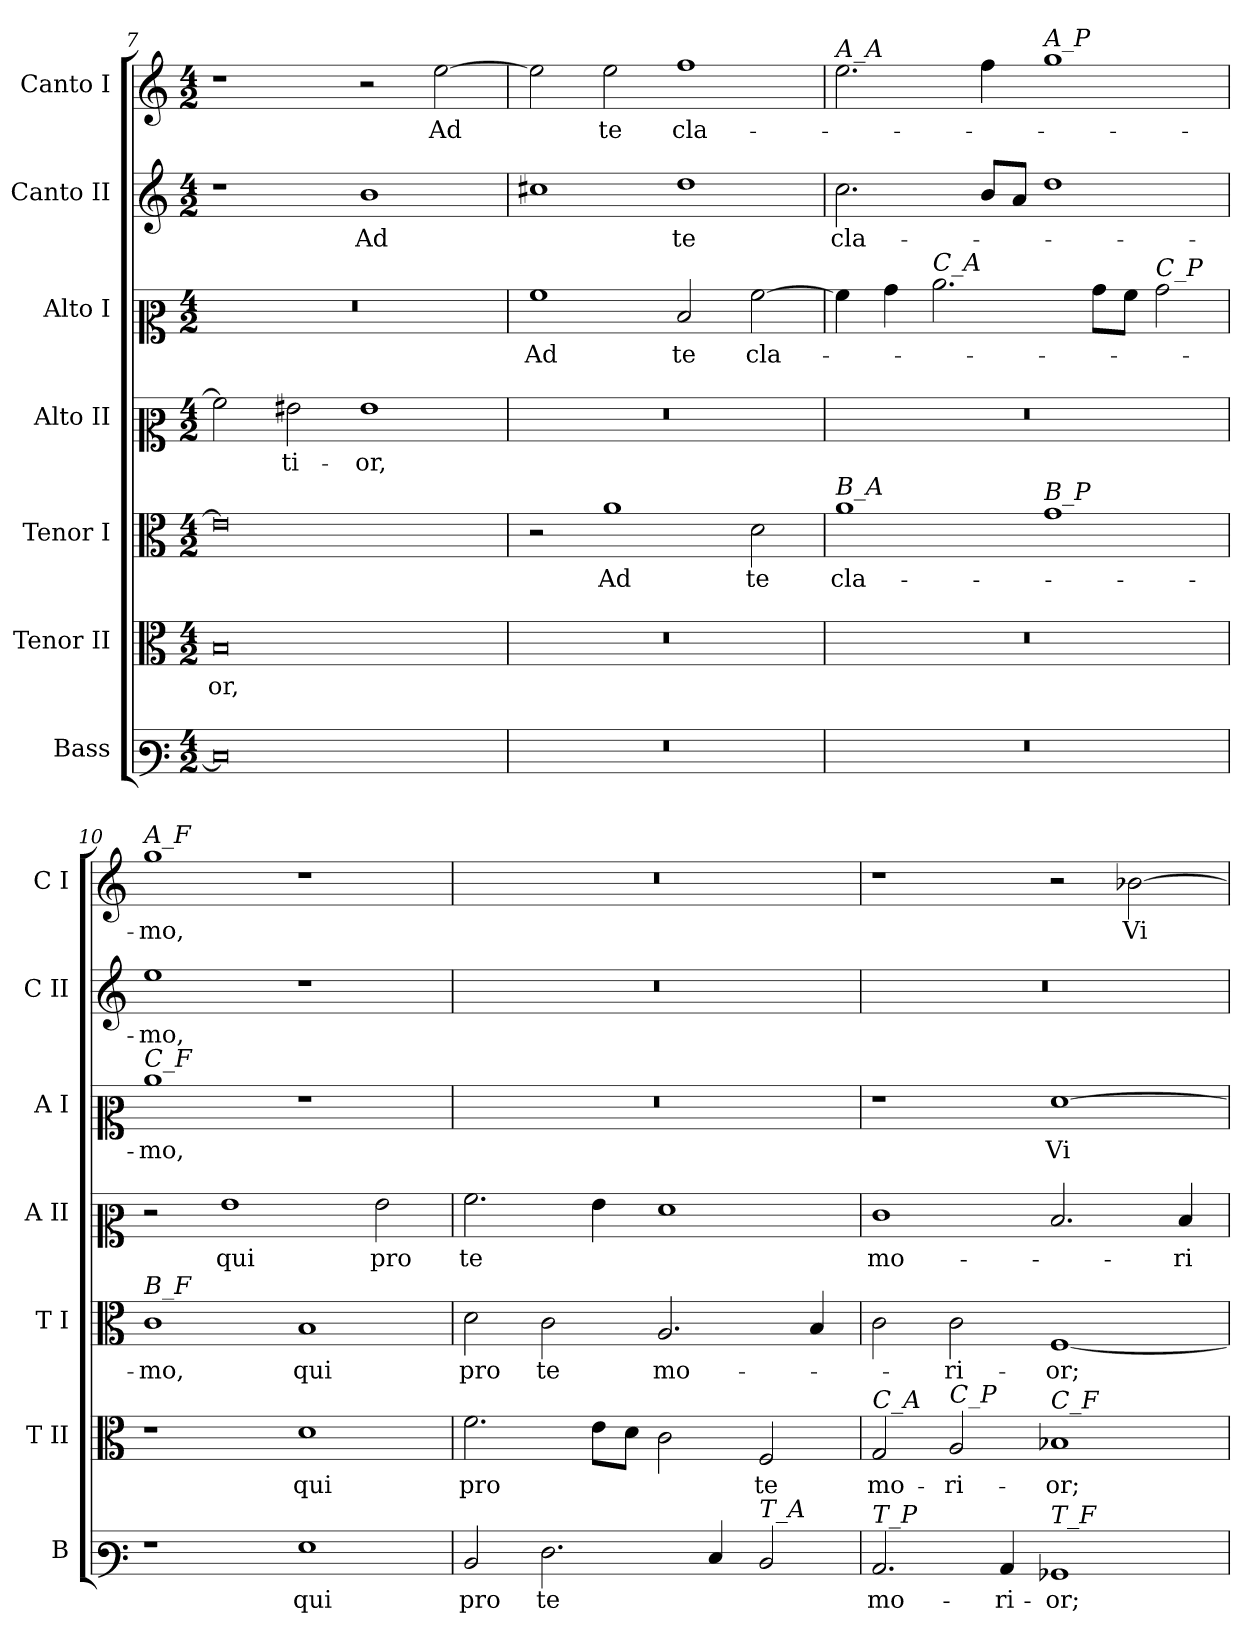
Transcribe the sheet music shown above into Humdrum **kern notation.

**kern	**text	**kern	**text	**kern	**text	**kern	**text	**kern	**text	**kern	**text	**kern	**text
*part7	*part7	*part6	*part6	*part5	*part5	*part4	*part4	*part3	*part3	*part2	*part2	*part1	*part1
*staff7	*staff7	*staff6	*staff6	*staff5	*staff5	*staff4	*staff4	*staff3	*staff3	*staff2	*staff2	*staff1	*staff1
*I"Bass	*	*I"Tenor II	*	*I"Tenor I	*	*I"Alto II	*	*I"Alto I	*	*I"Canto II	*	*I"Canto I	*
*I'B	*	*I'T II	*	*I'T I	*	*I'A II	*	*I'A I	*	*I'C II	*	*I'C I	*
*clefF3	*	*clefC3	*	*clefC3	*	*clefC2	*	*clefC2	*	*clefG2	*	*clefG2	*
*k[]	*	*k[]	*	*k[]	*	*k[]	*	*k[]	*	*k[]	*	*k[]	*
*M4/2	*	*M4/2	*	*M4/2	*	*M4/2	*	*M4/2	*	*M4/2	*	*M4/2	*
=7	=7	=7	=7	=7	=7	=7	=7	=7	=7	=7	=7	=7	=7
!	!	!	!LO:LY:b	!	!	!	!	!	!	!	!	!	!
0E]	.	0B	-or,	0e]	.	2a\]	.	0r	.	1r	.	1r	.
!	!	!	!	!	!	!	!LO:LY:b	!	!	!	!	!	!
.	.	.	.	.	.	2g#X\	-ti-	.	.	.	.	.	.
!	!	!	!	!	!	!	!LO:LY:b	!	!	!	!LO:LY:b	!	!
.	.	.	.	.	.	1g#	-or,	.	.	1b	Ad	2r	.
!	!	!	!	!	!	!	!	!	!	!	!	!	!LO:LY:b
.	.	.	.	.	.	.	.	.	.	.	.	[2ee\	Ad
=8	=8	=8	=8	=8	=8	=8	=8	=8	=8	=8	=8	=8	=8
!	!	!	!	!	!	!	!	!	!LO:LY:b	!	!	!	!
0r	.	0r	.	2r	.	0r	.	1a	Ad	1cc#X	.	2ee\]	.
!	!	!	!	!	!LO:LY:b	!	!	!	!	!	!	!	!LO:LY:b
.	.	.	.	1a	Ad	.	.	.	.	.	.	2ee\	te
!	!	!	!	!	!	!	!	!	!LO:LY:b	!	!LO:LY:b	!	!LO:LY:b
.	.	.	.	.	.	.	.	2d/	te	1dd	te	1ff	cla-
!	!	!	!	!	!LO:LY:b	!	!	!	!LO:LY:b	!	!	!	!
.	.	.	.	2d\	te	.	.	[2a\	cla-	.	.	.	.
=9	=9	=9	=9	=9	=9	=9	=9	=9	=9	=9	=9	=9	=9
!	!	!	!	!	!	!	!	!	!	!	!	!LO:TX:a:i:t=A_A	!
!	!	!	!	!LO:TX:a:i:t=B_A	!	!	!	!	!	!	!	!	!
!	!	!	!	!	!LO:LY:b	!	!	!	!	!	!LO:LY:b	!	!
0r	.	0r	.	1a	cla-	0r	.	4a\]	.	2.cc\	cla-	2.ee\	.
.	.	.	.	.	.	.	.	4b\	.	.	.	.	.
!	!	!	!	!	!	!	!	!LO:TX:a:i:t=C_A	!	!	!	!	!
.	.	.	.	.	.	.	.	2.cc\	.	.	.	.	.
.	.	.	.	.	.	.	.	.	.	8b/L	.	4ff\	.
.	.	.	.	.	.	.	.	.	.	8a/J	.	.	.
!	!	!	!	!	!	!	!	!	!	!	!	!LO:TX:a:i:t=A_P	!
!	!	!	!	!LO:TX:a:i:t=B_P	!	!	!	!	!	!	!	!	!
.	.	.	.	1g	.	.	.	.	.	1dd	.	1gg	.
.	.	.	.	.	.	.	.	8b\L	.	.	.	.	.
.	.	.	.	.	.	.	.	8a\J	.	.	.	.	.
!	!	!	!	!	!	!	!	!LO:TX:a:i:t=C_P	!	!	!	!	!
.	.	.	.	.	.	.	.	2b\	.	.	.	.	.
=10	=10	=10	=10	=10	=10	=10	=10	=10	=10	=10	=10	=10	=10
!	!	!	!	!	!	!	!	!	!	!	!	!LO:TX:a:i:t=A_F	!
!	!	!	!	!	!	!	!	!LO:TX:a:i:t=C_F	!	!	!	!	!
!	!	!	!	!LO:TX:a:i:t=B_F	!	!	!	!	!	!	!	!	!
!	!	!	!	!	!LO:LY:b	!	!	!	!LO:LY:b	!	!LO:LY:b	!	!LO:LY:b
1r	.	1r	.	1c	-mo,	2r	.	1cc	-mo,	1ee	-mo,	1gg	-mo,
!	!	!	!	!	!	!	!LO:LY:b	!	!	!	!	!	!
.	.	.	.	.	.	1g	qui	.	.	.	.	.	.
!	!LO:LY:b	!	!LO:LY:b	!	!LO:LY:b	!	!	!	!	!	!	!	!
1G	qui	1d	qui	1B	qui	.	.	1r	.	1r	.	1r	.
!	!	!	!	!	!	!	!LO:LY:b	!	!	!	!	!	!
.	.	.	.	.	.	2g\	pro	.	.	.	.	.	.
!!LO:LB:g=z
=11	=11	=11	=11	=11	=11	=11	=11	=11	=11	=11	=11	=11	=11
!	!LO:LY:b	!	!LO:LY:b	!	!LO:LY:b	!	!LO:LY:b	!	!	!	!	!	!
2D/	pro	2.f\	pro	2d\	pro	2.a\	te	0r	.	0r	.	0r	.
!	!LO:LY:b	!	!	!	!LO:LY:b	!	!	!	!	!	!	!	!
2.F\	te	.	.	2c\	te	.	.	.	.	.	.	.	.
.	.	8e\L	.	.	.	4g\	.	.	.	.	.	.	.
.	.	8d\J	.	.	.	.	.	.	.	.	.	.	.
!	!	!	!	!	!LO:LY:b	!	!	!	!	!	!	!	!
.	.	2c\	.	2.A/	mo-	1f	.	.	.	.	.	.	.
4E/	.	.	.	.	.	.	.	.	.	.	.	.	.
!LO:TX:a:i:t=T_A	!	!	!	!	!	!	!	!	!	!	!	!	!
!	!	!	!LO:LY:b	!	!	!	!	!	!	!	!	!	!
2D/	.	2F/	te	.	.	.	.	.	.	.	.	.	.
.	.	.	.	4B/	.	.	.	.	.	.	.	.	.
=12	=12	=12	=12	=12	=12	=12	=12	=12	=12	=12	=12	=12	=12
!	!	!LO:TX:a:i:t=C_A	!	!	!	!	!	!	!	!	!	!	!
!LO:TX:a:i:t=T_P	!	!	!	!	!	!	!	!	!	!	!	!	!
!	!LO:LY:b	!	!LO:LY:b	!	!	!	!LO:LY:b	!	!	!	!	!	!
2.C/	mo-	2G/	mo-	2c\	.	1e	mo-	1r	.	0r	.	1r	.
!	!	!LO:TX:a:i:t=C_P	!	!	!	!	!	!	!	!	!	!	!
!	!	!	!LO:LY:b	!	!LO:LY:b	!	!	!	!	!	!	!	!
.	.	2A/	-ri-	2c\	-ri-	.	.	.	.	.	.	.	.
!	!LO:LY:b	!	!	!	!	!	!	!	!	!	!	!	!
4C/	-ri-	.	.	.	.	.	.	.	.	.	.	.	.
!	!	!LO:TX:a:i:t=C_F	!	!	!	!	!	!	!	!	!	!	!
!LO:TX:a:i:t=T_F	!	!	!	!	!	!	!	!	!	!	!	!	!
!	!LO:LY:b	!	!LO:LY:b	!	!LO:LY:b	!	!	!	!LO:LY:b	!	!	!	!
1BB-X	-or;	1B-X	-or;	[1F	-or;	2.d/	.	[1f	Vi-	.	.	2r	.
!	!	!	!	!	!	!	!	!	!	!	!	!	!LO:LY:b
.	.	.	.	.	.	.	.	.	.	.	.	[2b-X\	Vi-
!	!	!	!	!	!	!	!LO:LY:b	!	!	!	!	!	!
.	.	.	.	.	.	4d/	-ri-	.	.	.	.	.	.
=	=	=	=	=	=	=	=	=	=	=	=	=	=
*-	*-	*-	*-	*-	*-	*-	*-	*-	*-	*-	*-	*-	*-
